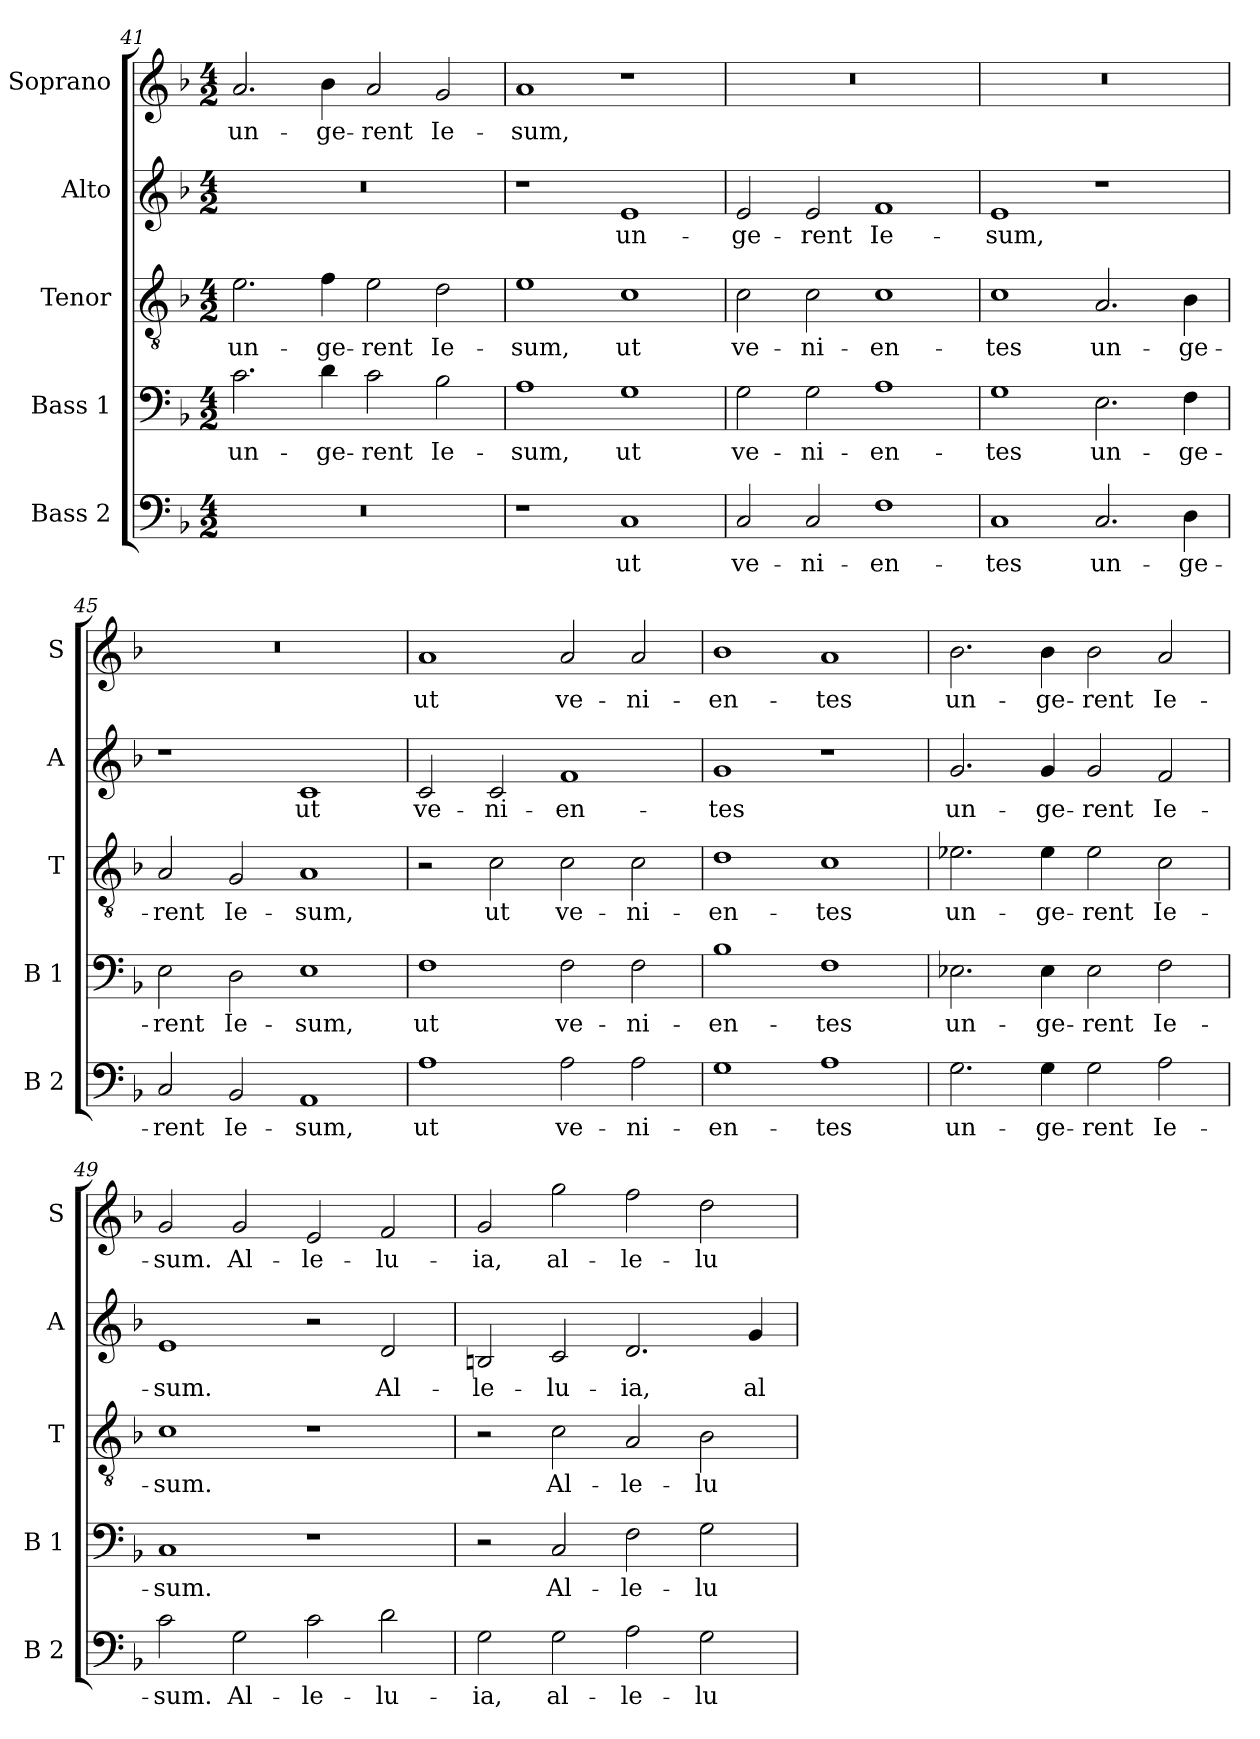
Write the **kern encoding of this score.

**kern	**text	**kern	**text	**kern	**text	**kern	**text	**kern	**text
*part5	*part5	*part4	*part4	*part3	*part3	*part2	*part2	*part1	*part1
*staff5	*staff5	*staff4	*staff4	*staff3	*staff3	*staff2	*staff2	*staff1	*staff1
*I"Bass 2	*	*I"Bass 1	*	*I"Tenor	*	*I"Alto	*	*I"Soprano	*
*I'B 2	*	*I'B 1	*	*I'T	*	*I'A	*	*I'S	*
*clefF4	*	*clefF4	*	*clefGv2	*	*clefG2	*	*clefG2	*
*k[b-]	*	*k[b-]	*	*k[b-]	*	*k[b-]	*	*k[b-]	*
*F:	*	*F:	*	*F:	*	*F:	*	*F:	*
*M4/2	*	*M4/2	*	*M4/2	*	*M4/2	*	*M4/2	*
=41	=41	=41	=41	=41	=41	=41	=41	=41	=41
!	!	!	!LO:LY:b	!	!LO:LY:b	!	!	!	!LO:LY:b
0r	.	2.c\	un-	2.e\	un-	0r	.	2.a/	un-
!	!	!	!LO:LY:b	!	!LO:LY:b	!	!	!	!LO:LY:b
.	.	4d\	-ge-	4f\	-ge-	.	.	4b-\	-ge-
!	!	!	!LO:LY:b	!	!LO:LY:b	!	!	!	!LO:LY:b
.	.	2c\	-rent	2e\	-rent	.	.	2a/	-rent
!	!	!	!LO:LY:b	!	!LO:LY:b	!	!	!	!LO:LY:b
.	.	2B-\	Ie-	2d\	Ie-	.	.	2g/	Ie-
=42	=42	=42	=42	=42	=42	=42	=42	=42	=42
!	!	!	!LO:LY:b	!	!LO:LY:b	!	!	!	!LO:LY:b
1r	.	1A	sum,	1e	-sum,	1r	.	1a	-sum,
!	!LO:LY:b	!	!LO:LY:b	!	!LO:LY:b	!	!LO:LY:b	!	!
1C	ut	1G	ut	1c	ut	1e	un-	1r	.
!!LO:LB:g=z
=43	=43	=43	=43	=43	=43	=43	=43	=43	=43
!	!LO:LY:b	!	!LO:LY:b	!	!LO:LY:b	!	!LO:LY:b	!	!
2C/	ve-	2G\	ve-	2c\	ve-	2e/	-ge-	0r	.
!	!LO:LY:b	!	!LO:LY:b	!	!LO:LY:b	!	!LO:LY:b	!	!
2C/	-ni-	2G\	-ni-	2c\	-ni-	2e/	-rent	.	.
!	!LO:LY:b	!	!LO:LY:b	!	!LO:LY:b	!	!LO:LY:b	!	!
1F	-en-	1A	-en-	1c	-en-	1f	Ie-	.	.
=44	=44	=44	=44	=44	=44	=44	=44	=44	=44
!	!LO:LY:b	!	!LO:LY:b	!	!LO:LY:b	!	!LO:LY:b	!	!
1C	-tes	1G	-tes	1c	-tes	1e	-sum,	0r	.
!	!LO:LY:b	!	!LO:LY:b	!	!LO:LY:b	!	!	!	!
2.C/	un-	2.E\	un-	2.A/	un-	1r	.	.	.
!	!LO:LY:b	!	!LO:LY:b	!	!LO:LY:b	!	!	!	!
4D\	-ge-	4F\	-ge-	4B-\	-ge-	.	.	.	.
=45	=45	=45	=45	=45	=45	=45	=45	=45	=45
!	!LO:LY:b	!	!LO:LY:b	!	!LO:LY:b	!	!	!	!
2C/	-rent	2E\	-rent	2A/	-rent	1r	.	0r	.
!	!LO:LY:b	!	!LO:LY:b	!	!LO:LY:b	!	!	!	!
2BB-/	Ie-	2D\	Ie-	2G/	Ie-	.	.	.	.
!	!LO:LY:b	!	!LO:LY:b	!	!LO:LY:b	!	!LO:LY:b	!	!
1AA	-sum,	1E	-sum,	1A	-sum,	1c	ut	.	.
=46	=46	=46	=46	=46	=46	=46	=46	=46	=46
!	!LO:LY:b	!	!LO:LY:b	!	!	!	!LO:LY:b	!	!LO:LY:b
1A	ut	1F	ut	2r	.	2c/	ve-	1a	ut
!	!	!	!	!	!LO:LY:b	!	!LO:LY:b	!	!
.	.	.	.	2c\	ut	2c/	-ni-	.	.
!	!LO:LY:b	!	!LO:LY:b	!	!LO:LY:b	!	!LO:LY:b	!	!LO:LY:b
2A\	ve-	2F\	ve-	2c\	ve-	1f	-en-	2a/	ve-
!	!LO:LY:b	!	!LO:LY:b	!	!LO:LY:b	!	!	!	!LO:LY:b
2A\	-ni-	2F\	-ni-	2c\	-ni-	.	.	2a/	-ni-
=47	=47	=47	=47	=47	=47	=47	=47	=47	=47
!	!LO:LY:b	!	!LO:LY:b	!	!LO:LY:b	!	!LO:LY:b	!	!LO:LY:b
1G	-en-	1B-	-en-	1d	-en-	1g	-tes	1b-	-en-
!	!LO:LY:b	!	!LO:LY:b	!	!LO:LY:b	!	!	!	!LO:LY:b
1A	-tes	1F	-tes	1c	-tes	1r	.	1a	-tes
=48	=48	=48	=48	=48	=48	=48	=48	=48	=48
!	!LO:LY:b	!	!LO:LY:b	!	!LO:LY:b	!	!LO:LY:b	!	!LO:LY:b
2.G\	un-	2.E-X\	un-	2.e-X\	un-	2.g/	un-	2.b-\	un-
!	!LO:LY:b	!	!LO:LY:b	!	!LO:LY:b	!	!LO:LY:b	!	!LO:LY:b
4G\	-ge-	4E-\	-ge-	4e-\	-ge-	4g/	-ge-	4b-\	-ge-
!	!LO:LY:b	!	!LO:LY:b	!	!LO:LY:b	!	!LO:LY:b	!	!LO:LY:b
2G\	-rent	2E-\	-rent	2e-\	-rent	2g/	-rent	2b-\	-rent
!	!LO:LY:b	!	!LO:LY:b	!	!LO:LY:b	!	!LO:LY:b	!	!LO:LY:b
2A\	Ie-	2F\	Ie-	2c\	Ie-	2f/	Ie-	2a/	Ie-
!!LO:PB:g=z
=49	=49	=49	=49	=49	=49	=49	=49	=49	=49
!	!LO:LY:b	!	!LO:LY:b	!	!LO:LY:b	!	!LO:LY:b	!	!LO:LY:b
2c\	sum.	1C	-sum.	1c	-sum.	1e	-sum.	2g/	-sum.
!	!LO:LY:b	!	!	!	!	!	!	!	!LO:LY:b
2G\	Al-	.	.	.	.	.	.	2g/	Al-
!	!LO:LY:b	!	!	!	!	!	!	!	!LO:LY:b
2c\	-le-	1r	.	1r	.	2r	.	2e/	-le-
!	!LO:LY:b	!	!	!	!	!	!LO:LY:b	!	!LO:LY:b
2d\	-lu-	.	.	.	.	2d/	Al-	2f/	-lu-
=50	=50	=50	=50	=50	=50	=50	=50	=50	=50
!	!LO:LY:b	!	!	!	!	!	!LO:LY:b	!	!LO:LY:b
2G\	-ia,	2r	.	2r	.	2Bn/	-le-	2g/	-ia,
!	!LO:LY:b	!	!LO:LY:b	!	!LO:LY:b	!	!LO:LY:b	!	!LO:LY:b
2G\	al-	2C/	Al-	2c\	Al-	2c/	-lu-	2gg\	al-
!	!LO:LY:b	!	!LO:LY:b	!	!LO:LY:b	!	!LO:LY:b	!	!LO:LY:b
2A\	-le-	2F\	-le-	2A/	-le-	2.d/	-ia,	2ff\	-le-
!	!LO:LY:b	!	!LO:LY:b	!	!LO:LY:b	!	!	!	!LO:LY:b
2G\	-lu-	2G\	-lu-	2B-\	-lu-	.	.	2dd\	-lu-
!	!	!	!	!	!	!	!LO:LY:b	!	!
.	.	.	.	.	.	4g/	al-	.	.
=	=	=	=	=	=	=	=	=	=
*-	*-	*-	*-	*-	*-	*-	*-	*-	*-
